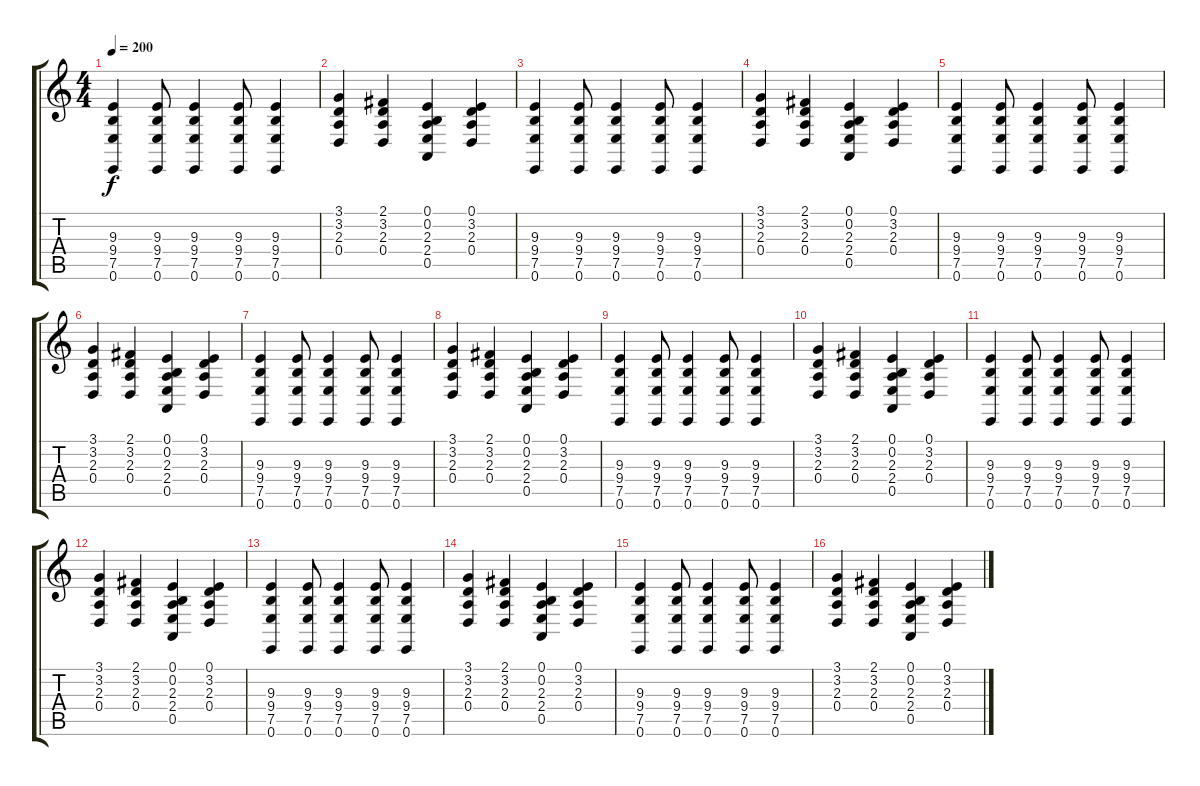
\track "" {instrument pad5bowed}
\staff {score tabs}
\tuning (E4 B3 G3 D3 A2 E2) {hide}
\ts (4 4)
\tempo 200
\clef g2
\ks c
(9.3 9.4 7.5 0.6).4{dy f instrument pad5bowed} (9.3 9.4 7.5 0.6).8 (9.3 9.4 7.5 0.6).4 (9.3 9.4 7.5 0.6).8 (9.3 9.4 7.5 0.6).4 |
(3.1 3.2 2.3 0.4).4 (2.1 3.2 2.3 0.4).4 (0.1 0.2 2.3 2.4 0.5).4 (0.1 3.2 2.3 0.4).4 |
(9.3 9.4 7.5 0.6).4 (9.3 9.4 7.5 0.6).8 (9.3 9.4 7.5 0.6).4 (9.3 9.4 7.5 0.6).8 (9.3 9.4 7.5 0.6).4 |
(3.1 3.2 2.3 0.4).4 (2.1 3.2 2.3 0.4).4 (0.1 0.2 2.3 2.4 0.5).4 (0.1 3.2 2.3 0.4).4 |
(9.3 9.4 7.5 0.6).4 (9.3 9.4 7.5 0.6).8 (9.3 9.4 7.5 0.6).4 (9.3 9.4 7.5 0.6).8 (9.3 9.4 7.5 0.6).4 |
(3.1 3.2 2.3 0.4).4 (2.1 3.2 2.3 0.4).4 (0.1 0.2 2.3 2.4 0.5).4 (0.1 3.2 2.3 0.4).4 |
(9.3 9.4 7.5 0.6).4 (9.3 9.4 7.5 0.6).8 (9.3 9.4 7.5 0.6).4 (9.3 9.4 7.5 0.6).8 (9.3 9.4 7.5 0.6).4 |
(3.1 3.2 2.3 0.4).4 (2.1 3.2 2.3 0.4).4 (0.1 0.2 2.3 2.4 0.5).4 (0.1 3.2 2.3 0.4).4 |
(9.3 9.4 7.5 0.6).4 (9.3 9.4 7.5 0.6).8 (9.3 9.4 7.5 0.6).4 (9.3 9.4 7.5 0.6).8 (9.3 9.4 7.5 0.6).4 |
(3.1 3.2 2.3 0.4).4 (2.1 3.2 2.3 0.4).4 (0.1 0.2 2.3 2.4 0.5).4 (0.1 3.2 2.3 0.4).4 |
(9.3 9.4 7.5 0.6).4 (9.3 9.4 7.5 0.6).8 (9.3 9.4 7.5 0.6).4 (9.3 9.4 7.5 0.6).8 (9.3 9.4 7.5 0.6).4 |
(3.1 3.2 2.3 0.4).4 (2.1 3.2 2.3 0.4).4 (0.1 0.2 2.3 2.4 0.5).4 (0.1 3.2 2.3 0.4).4 |
(9.3 9.4 7.5 0.6).4 (9.3 9.4 7.5 0.6).8 (9.3 9.4 7.5 0.6).4 (9.3 9.4 7.5 0.6).8 (9.3 9.4 7.5 0.6).4 |
(3.1 3.2 2.3 0.4).4 (2.1 3.2 2.3 0.4).4 (0.1 0.2 2.3 2.4 0.5).4 (0.1 3.2 2.3 0.4).4 |
(9.3 9.4 7.5 0.6).4 (9.3 9.4 7.5 0.6).8 (9.3 9.4 7.5 0.6).4 (9.3 9.4 7.5 0.6).8 (9.3 9.4 7.5 0.6).4 |
(3.1 3.2 2.3 0.4).4 (2.1 3.2 2.3 0.4).4 (0.1 0.2 2.3 2.4 0.5).4 (0.1 3.2 2.3 0.4).4
